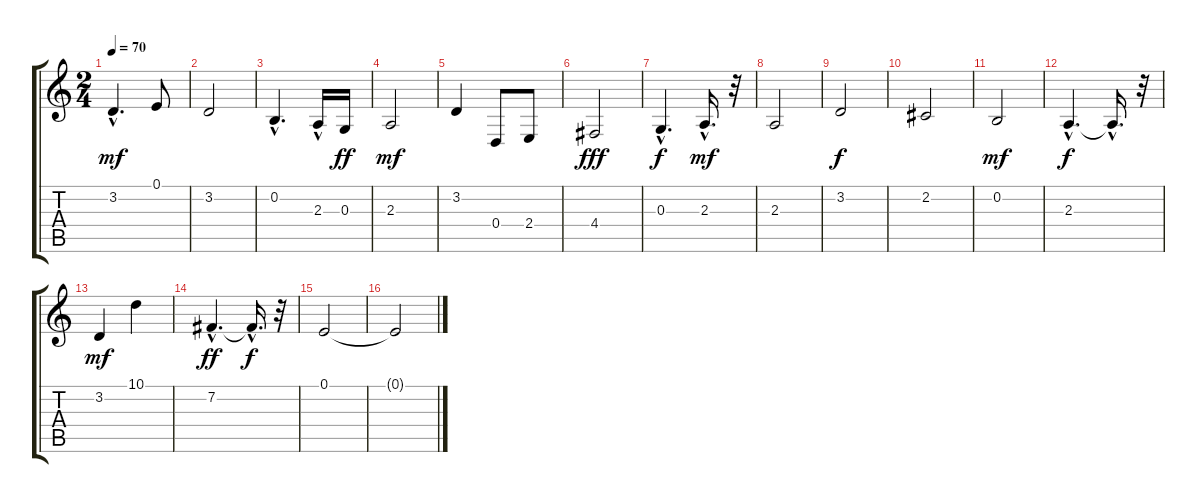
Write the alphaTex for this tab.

\track "" {instrument stringensemble1}
\staff {score tabs}
\tuning (E4 B3 G3 D3 A2 E2) {hide}
\ts (2 4)
\tempo 70
\clef g2
\ks c
3.2{hac}.4{d dy mf} 0.1.8 |
3.2.2 |
0.2{hac}.4{d} 2.3{hac}.16 0.3.16{dy ff} |
2.3.2{dy mf} |
3.2.4 0.4.8 2.4.8 |
4.4.2{dy fff} |
0.3{hac}.4{d dy f} 2.3{hac}.16{d dy mf} r.32 |
2.3.2 |
3.2.2{dy f} |
2.2.2 |
0.2.2{dy mf} |
2.3{hac}.4{d dy f} 2.3{hac t}.16{d} r.32 |
3.2.4{dy mf} 10.1.4 |
7.2{hac}.4{d dy ff} 7.2{hac t}.16{d dy f} r.32 |
0.1.2 |
0.1{t}.2
